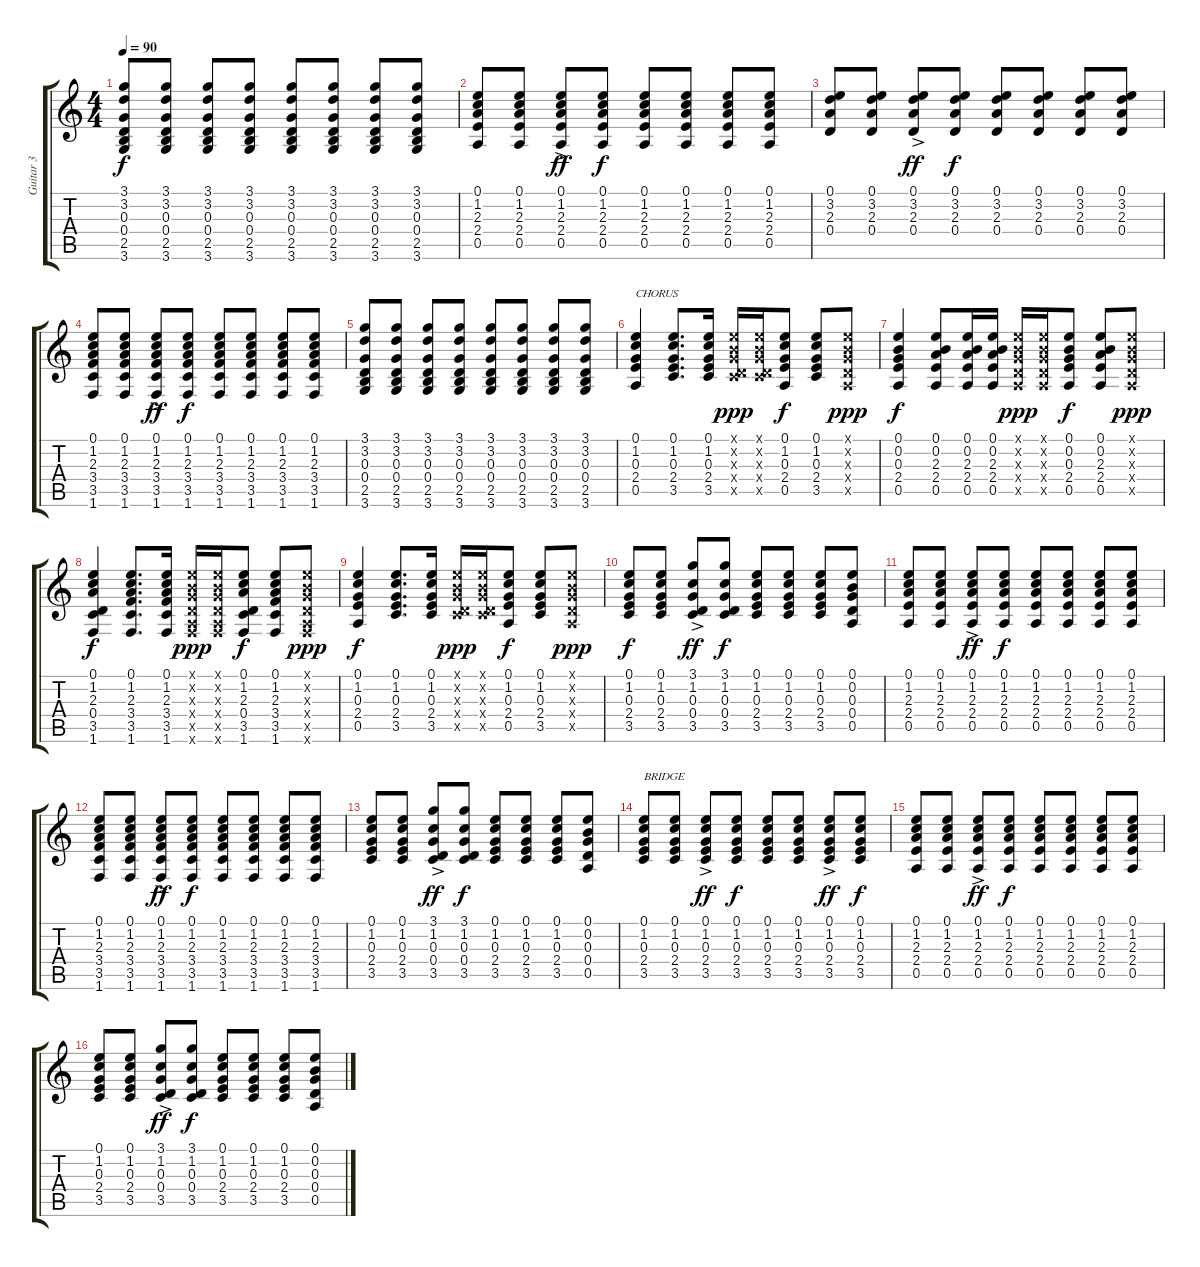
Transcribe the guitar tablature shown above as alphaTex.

\track ("Guitar 3" "Guitar 3") {instrument acousticguitarnylon}
\staff {score tabs}
\tuning (E4 B3 G3 D3 A2 E2) {hide}
\ts (4 4)
\tempo 90
\clef g2
\ks c
(3.1 3.2 0.3 0.4 2.5 3.6).8{dy f} (3.1 3.2 0.3 0.4 2.5 3.6).8 (3.1 3.2 0.3 0.4 2.5 3.6).8 (3.1 3.2 0.3 0.4 2.5 3.6).8 (3.1 3.2 0.3 0.4 2.5 3.6).8 (3.1 3.2 0.3 0.4 2.5 3.6).8 (3.1 3.2 0.3 0.4 2.5 3.6).8 (3.1 3.2 0.3 0.4 2.5 3.6).8 |
(0.1 1.2 2.3 2.4 0.5).8 (0.1 1.2 2.3 2.4 0.5).8 (0.1{ac} 1.2{ac} 2.3{ac} 2.4{ac} 0.5{ac}).8{dy ff} (0.1 1.2 2.3 2.4 0.5).8{dy f} (0.1 1.2 2.3 2.4 0.5).8 (0.1 1.2 2.3 2.4 0.5).8 (0.1 1.2 2.3 2.4 0.5).8 (0.1 1.2 2.3 2.4 0.5).8 |
(0.1 3.2 2.3 0.4).8 (0.1 3.2 2.3 0.4).8 (0.1{ac} 3.2{ac} 2.3{ac} 0.4{ac}).8{dy ff} (0.1 3.2 2.3 0.4).8{dy f} (0.1 3.2 2.3 0.4).8 (0.1 3.2 2.3 0.4).8 (0.1 3.2 2.3 0.4).8 (0.1 3.2 2.3 0.4).8 |
(0.1 1.2 2.3 3.4 3.5 1.6).8 (0.1 1.2 2.3 3.4 3.5 1.6).8 (0.1{ac} 1.2{ac} 2.3{ac} 3.4{ac} 3.5{ac} 1.6{ac}).8{dy ff} (0.1 1.2 2.3 3.4 3.5 1.6).8{dy f} (0.1 1.2 2.3 3.4 3.5 1.6).8 (0.1 1.2 2.3 3.4 3.5 1.6).8 (0.1 1.2 2.3 3.4 3.5 1.6).8 (0.1 1.2 2.3 3.4 3.5 1.6).8 |
(3.1 3.2 0.3 0.4 2.5 3.6).8 (3.1 3.2 0.3 0.4 2.5 3.6).8 (3.1 3.2 0.3 0.4 2.5 3.6).8 (3.1 3.2 0.3 0.4 2.5 3.6).8 (3.1 3.2 0.3 0.4 2.5 3.6).8 (3.1 3.2 0.3 0.4 2.5 3.6).8 (3.1 3.2 0.3 0.4 2.5 3.6).8 (3.1 3.2 0.3 0.4 2.5 3.6).8 |
(0.1 1.2 0.3 2.4 0.5).4{txt "CHORUS"} (0.1 1.2 0.3 2.4 3.5).8{d} (0.1 1.2 0.3 2.4 3.5).16 (0.1{x} 0.2{x} 0.3{x} 0.4{x} 3.5{x}).16{dy ppp} (0.1{x} 0.2{x} 0.3{x} 0.4{x} 3.5{x}).16 (0.1 1.2 0.3 2.4 0.5).8{dy f} (0.1 1.2 0.3 2.4 3.5).8 (0.1{x} 0.2{x} 0.3{x} 0.4{x} 0.5{x}).8{dy ppp} |
(0.1 0.2 0.3 2.4 0.5).4{dy f} (0.1 0.2 2.3 2.4 0.5).8 (0.1 0.2 2.3 2.4 0.5).16 (0.1 0.2 2.3 2.4 0.5).16 (0.1{x} 0.2{x} 0.3{x} 0.4{x} 0.5{x}).16{dy ppp} (0.1{x} 0.2{x} 0.3{x} 0.4{x} 0.5{x}).16 (0.1 0.2 0.3 2.4 0.5).8{dy f} (0.1 0.2 2.3 2.4 0.5).8 (0.1{x} 0.2{x} 0.3{x} 0.4{x} 0.5{x}).8{dy ppp} |
(0.1 1.2 2.3 0.4 3.5 1.6).4{dy f} (0.1 1.2 2.3 3.4 3.5 1.6).8{d} (0.1 1.2 2.3 3.4 3.5 1.6).16 (0.1{x} 0.2{x} 0.3{x} 0.4{x} 0.5{x} 1.6{x}).16{dy ppp} (0.1{x} 0.2{x} 0.3{x} 0.4{x} 0.5{x} 1.6{x}).16 (0.1 1.2 2.3 0.4 3.5 1.6).8{dy f} (0.1 1.2 2.3 3.4 3.5 1.6).8 (0.1{x} 0.2{x} 0.3{x} 0.4{x} 0.5{x} 1.6{x}).8{dy ppp} |
(0.1 1.2 0.3 2.4 0.5).4{dy f} (0.1 1.2 0.3 2.4 3.5).8{d} (0.1 1.2 0.3 2.4 3.5).16 (0.1{x} 0.2{x} 0.3{x} 0.4{x} 3.5{x}).16{dy ppp} (0.1{x} 0.2{x} 0.3{x} 0.4{x} 3.5{x}).16 (0.1 1.2 0.3 2.4 0.5).8{dy f} (0.1 1.2 0.3 2.4 3.5).8 (0.1{x} 0.2{x} 0.3{x} 0.4{x} 0.5{x}).8{dy ppp} |
(0.1 1.2 0.3 2.4 3.5).8{dy f} (0.1 1.2 0.3 2.4 3.5).8 (3.1{ac} 1.2{ac} 0.3{ac} 0.4{ac} 3.5{ac}).8{dy ff} (3.1 1.2 0.3 0.4 3.5).8{dy f} (0.1 1.2 0.3 2.4 3.5).8 (0.1 1.2 0.3 2.4 3.5).8 (0.1 1.2 0.3 2.4 3.5).8 (0.1 0.2 0.3 0.4 0.5).8 |
(0.1 1.2 2.3 2.4 0.5).8 (0.1 1.2 2.3 2.4 0.5).8 (0.1{ac} 1.2{ac} 2.3{ac} 2.4{ac} 0.5{ac}).8{dy ff} (0.1 1.2 2.3 2.4 0.5).8{dy f} (0.1 1.2 2.3 2.4 0.5).8 (0.1 1.2 2.3 2.4 0.5).8 (0.1 1.2 2.3 2.4 0.5).8 (0.1 1.2 2.3 2.4 0.5).8 |
(0.1 1.2 2.3 3.4 3.5 1.6).8 (0.1 1.2 2.3 3.4 3.5 1.6).8 (0.1{ac} 1.2{ac} 2.3{ac} 3.4{ac} 3.5{ac} 1.6{ac}).8{dy ff} (0.1 1.2 2.3 3.4 3.5 1.6).8{dy f} (0.1 1.2 2.3 3.4 3.5 1.6).8 (0.1 1.2 2.3 3.4 3.5 1.6).8 (0.1 1.2 2.3 3.4 3.5 1.6).8 (0.1 1.2 2.3 3.4 3.5 1.6).8 |
(0.1 1.2 0.3 2.4 3.5).8 (0.1 1.2 0.3 2.4 3.5).8 (3.1{ac} 1.2{ac} 0.3{ac} 0.4{ac} 3.5{ac}).8{dy ff} (3.1 1.2 0.3 0.4 3.5).8{dy f} (0.1 1.2 0.3 2.4 3.5).8 (0.1 1.2 0.3 2.4 3.5).8 (0.1 1.2 0.3 2.4 3.5).8 (0.1 0.2 0.3 0.4 0.5).8 |
(0.1 1.2 0.3 2.4 3.5).8{txt "BRIDGE"} (0.1 1.2 0.3 2.4 3.5).8 (0.1{ac} 1.2{ac} 0.3{ac} 2.4{ac} 3.5{ac}).8{dy ff} (0.1 1.2 0.3 2.4 3.5).8{dy f} (0.1 1.2 0.3 2.4 3.5).8 (0.1 1.2 0.3 2.4 3.5).8 (0.1{ac} 1.2{ac} 0.3{ac} 2.4{ac} 3.5{ac}).8{dy ff} (0.1 1.2 0.3 2.4 3.5).8{dy f} |
(0.1 1.2 2.3 2.4 0.5).8 (0.1 1.2 2.3 2.4 0.5).8 (0.1{ac} 1.2{ac} 2.3{ac} 2.4{ac} 0.5{ac}).8{dy ff} (0.1 1.2 2.3 2.4 0.5).8{dy f} (0.1 1.2 2.3 2.4 0.5).8 (0.1 1.2 2.3 2.4 0.5).8 (0.1 1.2 2.3 2.4 0.5).8 (0.1 1.2 2.3 2.4 0.5).8 |
(0.1 1.2 0.3 2.4 3.5).8 (0.1 1.2 0.3 2.4 3.5).8 (3.1{ac} 1.2{ac} 0.3{ac} 0.4{ac} 3.5{ac}).8{dy ff} (3.1 1.2 0.3 0.4 3.5).8{dy f} (0.1 1.2 0.3 2.4 3.5).8 (0.1 1.2 0.3 2.4 3.5).8 (0.1 1.2 0.3 2.4 3.5).8 (0.1 0.2 0.3 0.4 0.5).8
